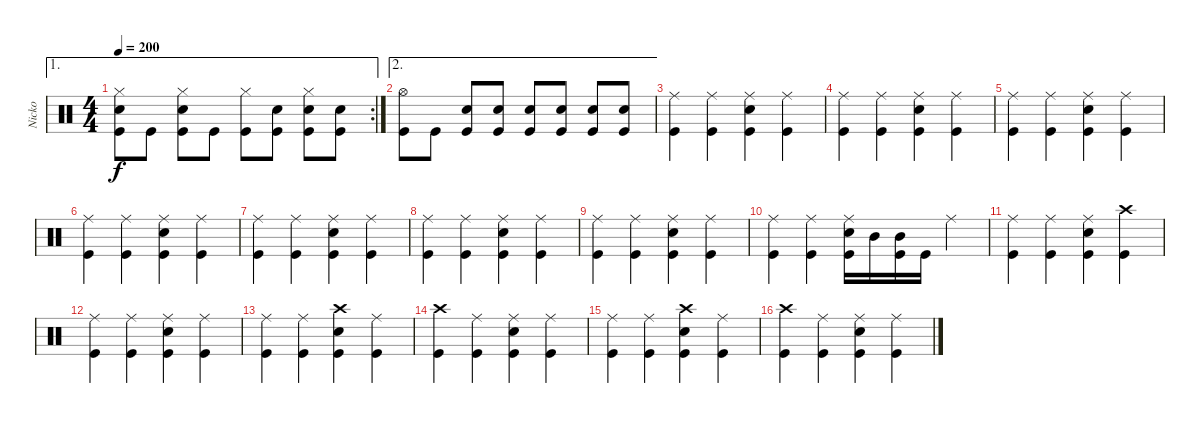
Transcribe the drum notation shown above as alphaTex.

\track ("Nicko" "Nicko") {instrument percussion}
\staff {score}
\articulation defaults
\ae 1
\rc 2
\ts (4 4)
\tempo 200
\clef neutral
\ks c
("Hi-Hat (closed)" "Electric Snare (hit)" "Kick (hit)").8{dy f} "Kick (hit)".8 ("Hi-Hat (closed)" "Electric Snare (hit)" "Kick (hit)").8 "Kick (hit)".8 ("Hi-Hat (closed)" "Kick (hit)").8 ("Electric Snare (hit)" "Kick (hit)").8 ("Hi-Hat (closed)" "Electric Snare (hit)" "Kick (hit)").8 ("Electric Snare (hit)" "Kick (hit)").8 |
\ae 2
("Hi-Hat (open)" "Kick (hit)").8 "Kick (hit)".8 ("Electric Snare (hit)" "Kick (hit)").8 ("Electric Snare (hit)" "Kick (hit)").8 ("Electric Snare (hit)" "Kick (hit)").8 ("Electric Snare (hit)" "Kick (hit)").8 ("Electric Snare (hit)" "Kick (hit)").8 ("Electric Snare (hit)" "Kick (hit)").8 |
("Ride (middle)" "Kick (hit)").4 ("Ride (middle)" "Kick (hit)").4 ("Ride (middle)" "Electric Snare (hit)" "Kick (hit)").4 ("Ride (middle)" "Kick (hit)").4 |
("Ride (middle)" "Kick (hit)").4 ("Ride (middle)" "Kick (hit)").4 ("Ride (middle)" "Electric Snare (hit)" "Kick (hit)").4 ("Ride (middle)" "Kick (hit)").4 |
("Ride (middle)" "Kick (hit)").4 ("Ride (middle)" "Kick (hit)").4 ("Ride (middle)" "Electric Snare (hit)" "Kick (hit)").4 ("Ride (middle)" "Kick (hit)").4 |
("Ride (middle)" "Kick (hit)").4 ("Ride (middle)" "Kick (hit)").4 ("Ride (middle)" "Electric Snare (hit)" "Kick (hit)").4 ("Ride (middle)" "Kick (hit)").4 |
("Ride (middle)" "Kick (hit)").4 ("Ride (middle)" "Kick (hit)").4 ("Ride (middle)" "Electric Snare (hit)" "Kick (hit)").4 ("Ride (middle)" "Kick (hit)").4 |
("Ride (middle)" "Kick (hit)").4 ("Ride (middle)" "Kick (hit)").4 ("Ride (middle)" "Electric Snare (hit)" "Kick (hit)").4 ("Ride (middle)" "Kick (hit)").4 |
("Ride (middle)" "Kick (hit)").4 ("Ride (middle)" "Kick (hit)").4 ("Ride (middle)" "Electric Snare (hit)" "Kick (hit)").4 ("Ride (middle)" "Kick (hit)").4 |
("Ride (middle)" "Kick (hit)").4 ("Ride (middle)" "Kick (hit)").4 ("Ride (middle)" "Electric Snare (hit)" "Kick (hit)").16 "Mid Tom (hit)".16 ("Mid Tom (hit)" "Kick (hit)").16 "Kick (hit)".16 "Ride (middle)".4 |
("Ride (middle)" "Kick (hit)").4 ("Ride (middle)" "Kick (hit)").4 ("Ride (middle)" "Electric Snare (hit)" "Kick (hit)").4 ("Crash high (hit)" "Kick (hit)").4 |
("Ride (middle)" "Kick (hit)").4 ("Ride (middle)" "Kick (hit)").4 ("Ride (middle)" "Electric Snare (hit)" "Kick (hit)").4 ("Ride (middle)" "Kick (hit)").4 |
("Ride (middle)" "Kick (hit)").4 ("Ride (middle)" "Kick (hit)").4 ("Crash high (hit)" "Electric Snare (hit)" "Kick (hit)").4 ("Ride (middle)" "Kick (hit)").4 |
("Crash high (hit)" "Kick (hit)").4 ("Ride (middle)" "Kick (hit)").4 ("Ride (middle)" "Electric Snare (hit)" "Kick (hit)").4 ("Ride (middle)" "Kick (hit)").4 |
("Ride (middle)" "Kick (hit)").4 ("Ride (middle)" "Kick (hit)").4 ("Crash high (hit)" "Electric Snare (hit)" "Kick (hit)").4 ("Ride (middle)" "Kick (hit)").4 |
("Crash high (hit)" "Kick (hit)").4 ("Ride (middle)" "Kick (hit)").4 ("Ride (middle)" "Electric Snare (hit)" "Kick (hit)").4 ("Ride (middle)" "Kick (hit)").4
